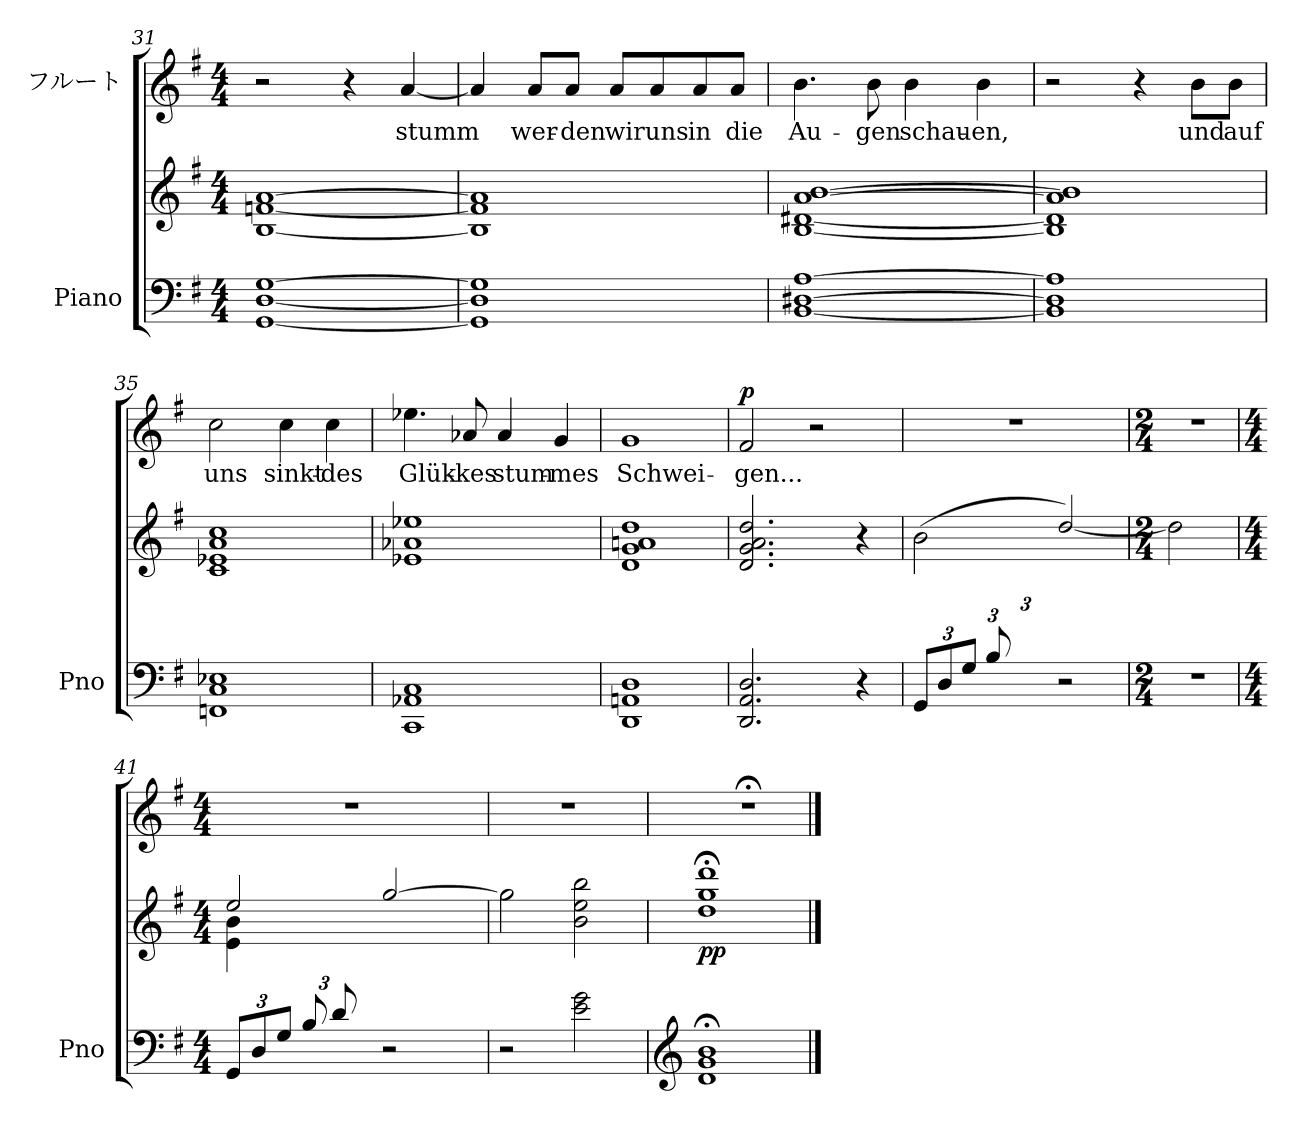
**kern	**kern	**dynam	**kern	**text	**dynam
*part2	*part2	*part2	*part1	*part1	*part1
*staff3	*staff2	*staff2/3	*staff1	*staff1	*staff1
*I"Piano	*	*	*I"フルート	*	*
*I'Pno	*	*	*	*	*
*clefF4	*clefG2	*	*clefG2	*	*
*k[f#]	*k[f#]	*	*k[f#]	*	*
*M4/4	*M4/4	*	*M4/4	*	*
=31	=31	=31	=31	=31	=31
[1GG [1D [1G	[1B [1fn [1a	.	2r	.	.
.	.	.	4r	.	.
!	!	!	!	!LO:LY:b	!
.	.	.	[4a/	stumm	.
=32	=32	=32	=32	=32	=32
1GG] 1D] 1G]	1B] 1f] 1a]	.	4a/]	.	.
!	!	!	!	!LO:LY:b	!
.	.	.	8a/L	wer-	.
!	!	!	!	!LO:LY:b	!
.	.	.	8a/J	-den	.
!	!	!	!	!LO:LY:b	!
.	.	.	8a/L	wir	.
!	!	!	!	!LO:LY:b	!
.	.	.	8a/	uns	.
!	!	!	!	!LO:LY:b	!
.	.	.	8a/	in	.
!	!	!	!	!LO:LY:b	!
.	.	.	8a/J	die	.
=33	=33	=33	=33	=33	=33
!	!	!	!	!LO:LY:b	!
[1BB [1D#X [1A	[1B [1d#X [1a [1b	.	4.b\	Au-	.
!	!	!	!	!LO:LY:b	!
.	.	.	8b\	-gen	.
!	!	!	!	!LO:LY:b	!
.	.	.	4b\	schau-	.
!	!	!	!	!LO:LY:b	!
.	.	.	4b\	-en,	.
!!LO:LB:g=z
=34	=34	=34	=34	=34	=34
1BB] 1D#] 1A]	1B] 1d#] 1a] 1b]	.	2r	.	.
.	.	.	4r	.	.
!	!	!	!	!LO:LY:b	!
.	.	.	8b\L	und	.
!	!	!	!	!LO:LY:b	!
.	.	.	8b\J	auf	.
=35	=35	=35	=35	=35	=35
!	!	!	!	!LO:LY:b	!
1FFn 1C 1E-X	1c 1e-X 1a 1cc	.	2cc\	uns	.
!	!	!	!	!LO:LY:b	!
.	.	.	4cc\	sinkt-	.
!	!	!	!	!LO:LY:b	!
.	.	.	4cc\	-des	.
=36	=36	=36	=36	=36	=36
!	!	!	!	!LO:LY:b	!
1CC 1AA-X 1C	1e-X 1a-X 1ee-X	.	4.ee-X\	Glük-	.
!	!	!	!	!LO:LY:b	!
.	.	.	8a-X/	-kes	.
!	!	!	!	!LO:LY:b	!
.	.	.	4a-/	stum-	.
!	!	!	!	!LO:LY:b	!
.	.	.	4g/	-mes	.
=37	=37	=37	=37	=37	=37
!	!	!	!	!LO:LY:b	!
1DD 1AAn 1D	1d 1g 1an 1dd	.	1g	Schwei-	.
=38	=38	=38	=38	=38	=38
!	!	!	!	!LO:LY:b	!LO:DY:a
2.DD/ 2.AA/ 2.D/	2.d/ 2.g/ 2.a/ 2.dd/	.	2f#/	-gen...	p
.	.	.	2r	.	.
4r	4r	.	.	.	.
!!LO:LB:g=z
=39	=39	=39	=39	=39	=39
*Xbrackettup	*	*	*	*	*
*	*^	*	*	*	*
12GG/L	(>2b\	3ryy	.	1r	.	.
12D/	.	.	.	.	.	.
12G/J	.	.	.	.	.	.
12B/L	.	.	.	.	.	.
6ryy	.	12d\	.	.	.	.
.	.	12g\J	.	.	.	.
2r	[2dd/)	2ryy	.	.	.	.
*	*v	*v	*	*	*	*
=40	=40	=40	=40	=40	=40
*M2/4	*M2/4	*	*M2/4	*	*
2r	2dd\]	.	2r	.	.
=41	=41	=41	=41	=41	=41
*M4/4	*M4/4	*	*M4/4	*	*
*	*^	*	*	*	*
*	*	*^	*	*	*	*
12GG/L	2ee/	4e\ 4b\	12%5ryy	.	1r	.	.
12D/	.	.	.	.	.	.	.
12G/J	.	.	.	.	.	.	.
12B/L	.	2.ryy	.	.	.	.	.
12d/	.	.	.	.	.	.	.
12ryy	.	.	12g\J	.	.	.	.
2r	[2gg/	.	2ryy	.	.	.	.
*	*v	*v	*v	*	*	*	*
=42	=42	=42	=42	=42	=42
*	*	*	*MM40	*	*
2r	2gg\]	.	1r	.	.
2e\ 2g\	2b\ 2ee\ 2bb\	.	.	.	.
=43	=43	=43	=43	=43	=43
*clefG2	*	*	*	*	*
*	*	*	*MM30	*	*
!	!	!LO:DY:b	!	!	!
1d;< 1g;< 1b;<	1dd;< 1gg;< 1ddd;<	pp	1r;<	.	.
==	==	==	==	==	==
*-	*-	*-	*-	*-	*-
